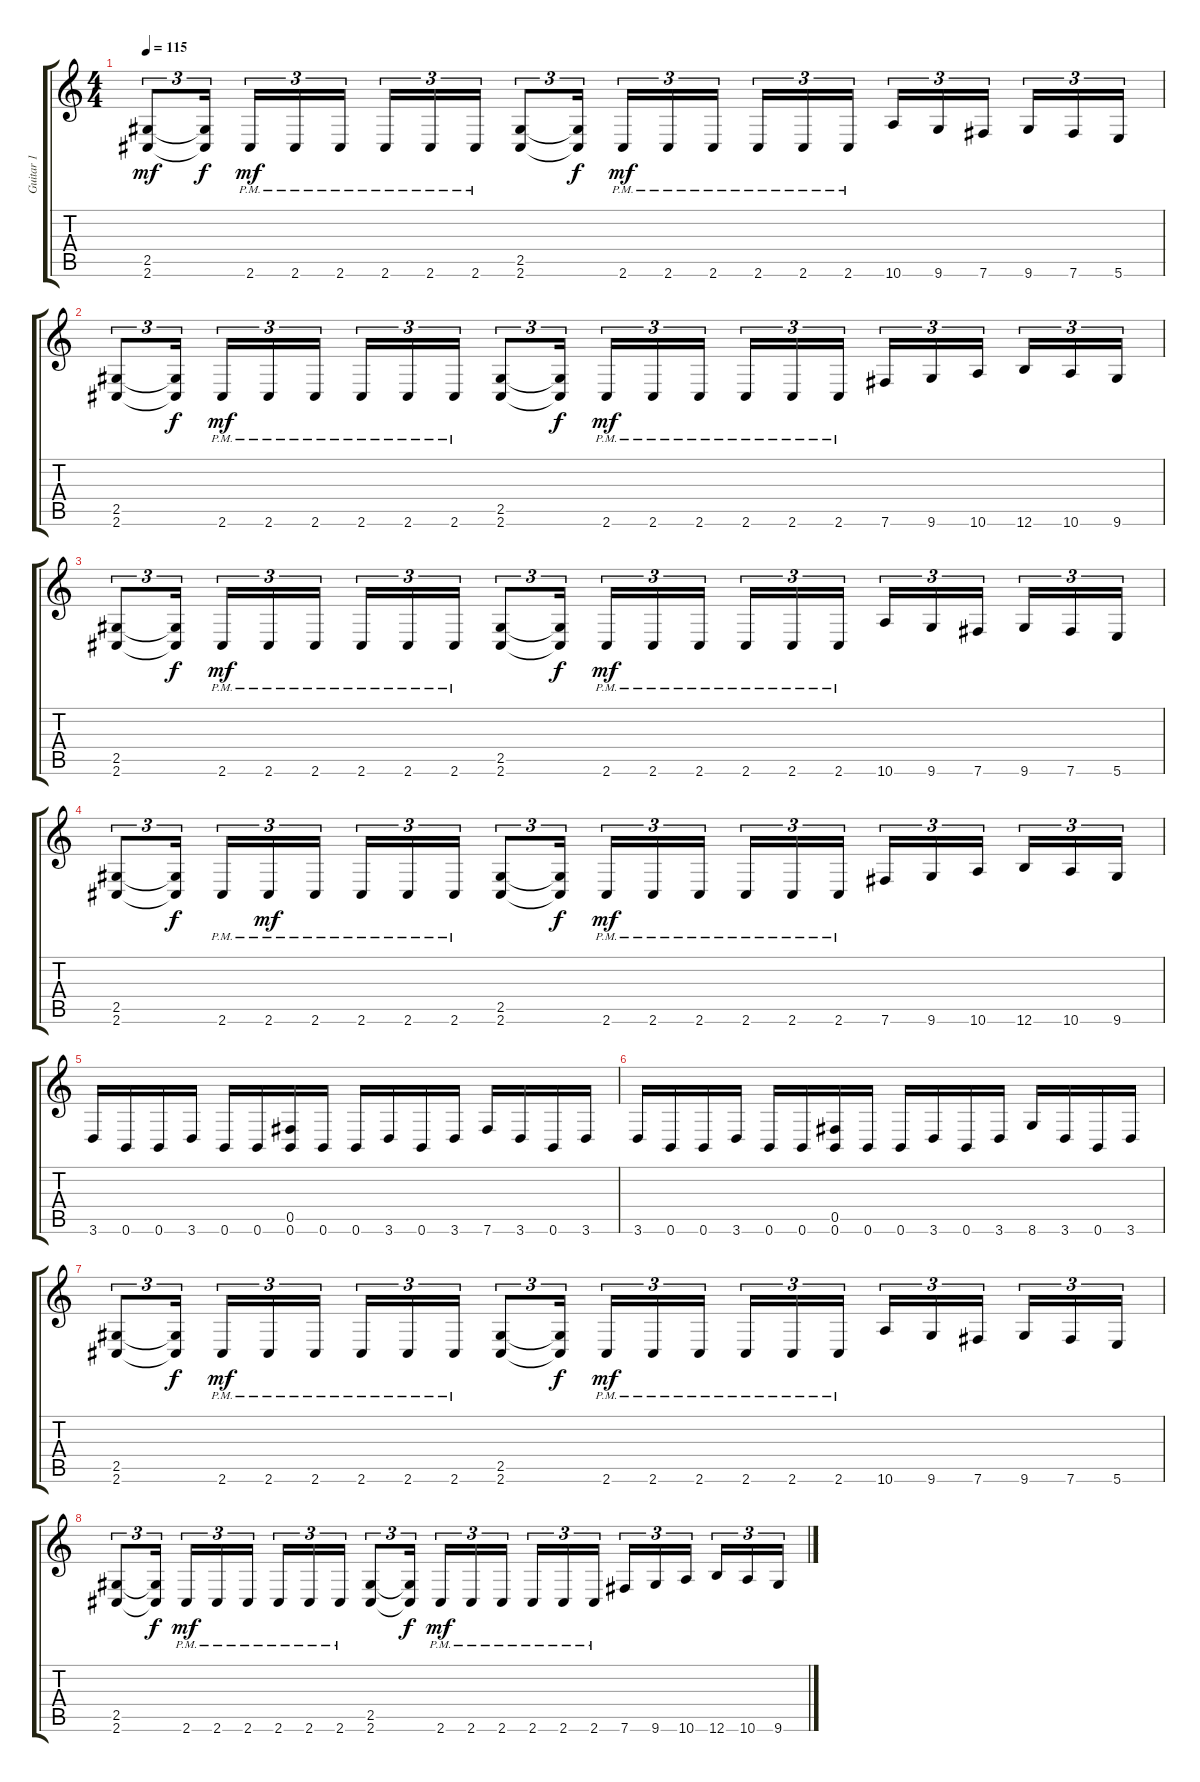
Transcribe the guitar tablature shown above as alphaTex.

\track ("Guitar 1" "Guitar 1") {instrument distortionguitar}
\staff {score tabs}
\tuning (Db4 Ab3 E3 B2 Gb2 B1) {hide}
\ts (4 4)
\tempo 115
\clef g2
\ks c
(2.5 2.6).8{tu (3 2) dy mf} (2.5{t} 2.6{t}).16{tu (3 2) dy f} 2.6{pm}.16{tu (3 2) dy mf} 2.6{pm}.16{tu (3 2)} 2.6{pm}.16{tu (3 2)} 2.6{pm}.16{tu (3 2)} 2.6{pm}.16{tu (3 2)} 2.6{pm}.16{tu (3 2)} (2.5 2.6).8{tu (3 2)} (2.5{t} 2.6{t}).16{tu (3 2) dy f} 2.6{pm}.16{tu (3 2) dy mf} 2.6{pm}.16{tu (3 2)} 2.6{pm}.16{tu (3 2)} 2.6{pm}.16{tu (3 2)} 2.6{pm}.16{tu (3 2)} 2.6{pm}.16{tu (3 2)} 10.6.16{tu (3 2)} 9.6.16{tu (3 2)} 7.6.16{tu (3 2)} 9.6.16{tu (3 2)} 7.6.16{tu (3 2)} 5.6.16{tu (3 2)} |
(2.5 2.6).8{tu (3 2)} (2.5{t} 2.6{t}).16{tu (3 2) dy f} 2.6{pm}.16{tu (3 2) dy mf} 2.6{pm}.16{tu (3 2)} 2.6{pm}.16{tu (3 2)} 2.6{pm}.16{tu (3 2)} 2.6{pm}.16{tu (3 2)} 2.6{pm}.16{tu (3 2)} (2.5 2.6).8{tu (3 2)} (2.5{t} 2.6{t}).16{tu (3 2) dy f} 2.6{pm}.16{tu (3 2) dy mf} 2.6{pm}.16{tu (3 2)} 2.6{pm}.16{tu (3 2)} 2.6{pm}.16{tu (3 2)} 2.6{pm}.16{tu (3 2)} 2.6{pm}.16{tu (3 2)} 7.6.16{tu (3 2)} 9.6.16{tu (3 2)} 10.6.16{tu (3 2)} 12.6.16{tu (3 2)} 10.6.16{tu (3 2)} 9.6.16{tu (3 2)} |
(2.5 2.6).8{tu (3 2)} (2.5{t} 2.6{t}).16{tu (3 2) dy f} 2.6{pm}.16{tu (3 2) dy mf} 2.6{pm}.16{tu (3 2)} 2.6{pm}.16{tu (3 2)} 2.6{pm}.16{tu (3 2)} 2.6{pm}.16{tu (3 2)} 2.6{pm}.16{tu (3 2)} (2.5 2.6).8{tu (3 2)} (2.5{t} 2.6{t}).16{tu (3 2) dy f} 2.6{pm}.16{tu (3 2) dy mf} 2.6{pm}.16{tu (3 2)} 2.6{pm}.16{tu (3 2)} 2.6{pm}.16{tu (3 2)} 2.6{pm}.16{tu (3 2)} 2.6{pm}.16{tu (3 2)} 10.6.16{tu (3 2)} 9.6.16{tu (3 2)} 7.6.16{tu (3 2)} 9.6.16{tu (3 2)} 7.6.16{tu (3 2)} 5.6.16{tu (3 2)} |
(2.5 2.6).8{tu (3 2)} (2.5{t} 2.6{t}).16{tu (3 2) dy f} 2.6{pm}.16{tu (3 2)} 2.6{pm}.16{tu (3 2) dy mf} 2.6{pm}.16{tu (3 2)} 2.6{pm}.16{tu (3 2)} 2.6{pm}.16{tu (3 2)} 2.6{pm}.16{tu (3 2)} (2.5 2.6).8{tu (3 2)} (2.5{t} 2.6{t}).16{tu (3 2) dy f} 2.6{pm}.16{tu (3 2) dy mf} 2.6{pm}.16{tu (3 2)} 2.6{pm}.16{tu (3 2)} 2.6{pm}.16{tu (3 2)} 2.6{pm}.16{tu (3 2)} 2.6{pm}.16{tu (3 2)} 7.6.16{tu (3 2)} 9.6.16{tu (3 2)} 10.6.16{tu (3 2)} 12.6.16{tu (3 2)} 10.6.16{tu (3 2)} 9.6.16{tu (3 2)} |
3.6.16 0.6.16 0.6.16 3.6.16 0.6.16 0.6.16 (0.5 0.6).16 0.6.16 0.6.16 3.6.16 0.6.16 3.6.16 7.6.16 3.6.16 0.6.16 3.6.16 |
3.6.16 0.6.16 0.6.16 3.6.16 0.6.16 0.6.16 (0.5 0.6).16 0.6.16 0.6.16 3.6.16 0.6.16 3.6.16 8.6.16 3.6.16 0.6.16 3.6.16 |
(2.5 2.6).8{tu (3 2)} (2.5{t} 2.6{t}).16{tu (3 2) dy f} 2.6{pm}.16{tu (3 2) dy mf} 2.6{pm}.16{tu (3 2)} 2.6{pm}.16{tu (3 2)} 2.6{pm}.16{tu (3 2)} 2.6{pm}.16{tu (3 2)} 2.6{pm}.16{tu (3 2)} (2.5 2.6).8{tu (3 2)} (2.5{t} 2.6{t}).16{tu (3 2) dy f} 2.6{pm}.16{tu (3 2) dy mf} 2.6{pm}.16{tu (3 2)} 2.6{pm}.16{tu (3 2)} 2.6{pm}.16{tu (3 2)} 2.6{pm}.16{tu (3 2)} 2.6{pm}.16{tu (3 2)} 10.6.16{tu (3 2)} 9.6.16{tu (3 2)} 7.6.16{tu (3 2)} 9.6.16{tu (3 2)} 7.6.16{tu (3 2)} 5.6.16{tu (3 2)} |
(2.5 2.6).8{tu (3 2)} (2.5{t} 2.6{t}).16{tu (3 2) dy f} 2.6{pm}.16{tu (3 2) dy mf} 2.6{pm}.16{tu (3 2)} 2.6{pm}.16{tu (3 2)} 2.6{pm}.16{tu (3 2)} 2.6{pm}.16{tu (3 2)} 2.6{pm}.16{tu (3 2)} (2.5 2.6).8{tu (3 2)} (2.5{t} 2.6{t}).16{tu (3 2) dy f} 2.6{pm}.16{tu (3 2) dy mf} 2.6{pm}.16{tu (3 2)} 2.6{pm}.16{tu (3 2)} 2.6{pm}.16{tu (3 2)} 2.6{pm}.16{tu (3 2)} 2.6{pm}.16{tu (3 2)} 7.6.16{tu (3 2)} 9.6.16{tu (3 2)} 10.6.16{tu (3 2)} 12.6.16{tu (3 2)} 10.6.16{tu (3 2)} 9.6.16{tu (3 2)}
